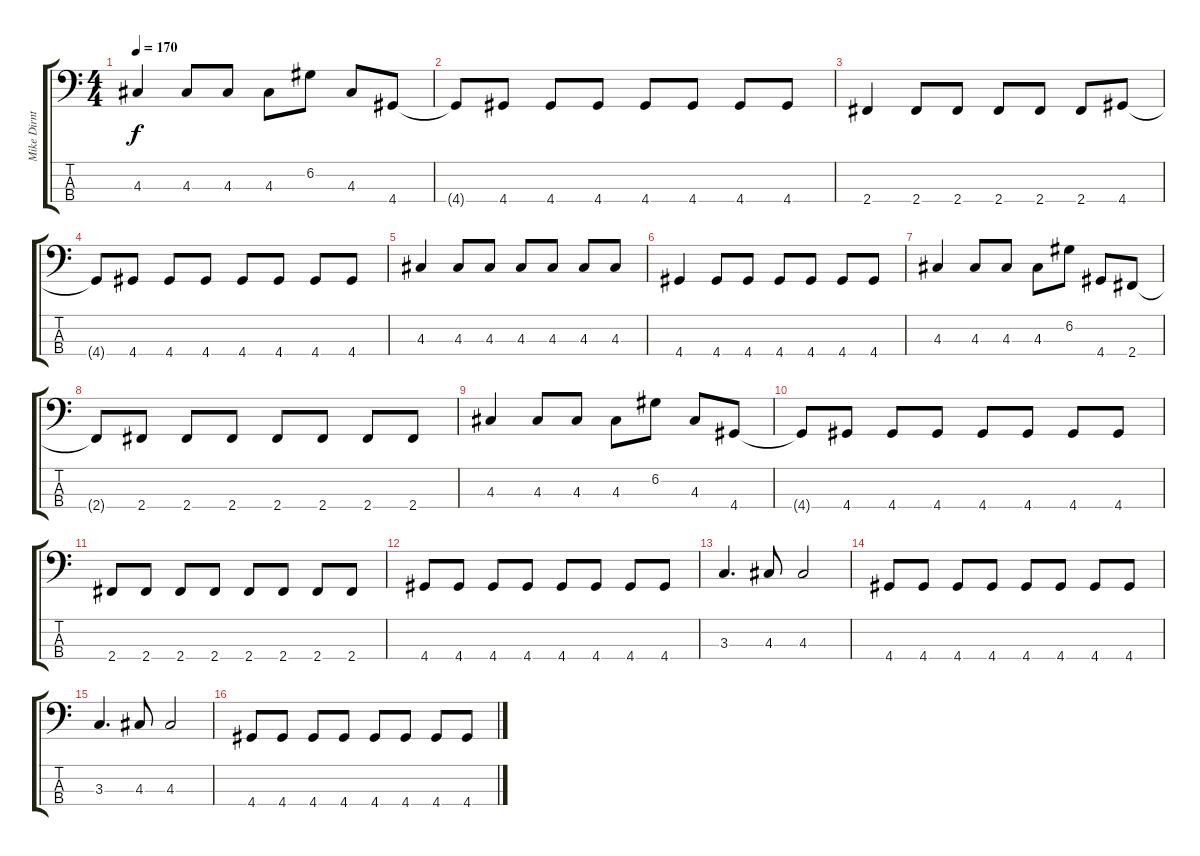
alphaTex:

\track ("Mike Dirnt" "Mike Dirnt") {instrument electricbassfinger}
\staff {score tabs}
\tuning (G2 D2 A1 E1) {hide}
\ts (4 4)
\tempo 170
\clef f4
\ks c
4.3.4{dy f} 4.3.8 4.3.8 4.3.8 6.2.8 4.3.8 4.4.8 |
4.4{t}.8 4.4.8 4.4.8 4.4.8 4.4.8 4.4.8 4.4.8 4.4.8 |
2.4.4 2.4.8 2.4.8 2.4.8 2.4.8 2.4.8 4.4.8 |
4.4{t}.8 4.4.8 4.4.8 4.4.8 4.4.8 4.4.8 4.4.8 4.4.8 |
4.3.4 4.3.8 4.3.8 4.3.8 4.3.8 4.3.8 4.3.8 |
4.4.4 4.4.8 4.4.8 4.4.8 4.4.8 4.4.8 4.4.8 |
4.3.4 4.3.8 4.3.8 4.3.8 6.2.8 4.4.8 2.4.8 |
2.4{t}.8 2.4.8 2.4.8 2.4.8 2.4.8 2.4.8 2.4.8 2.4.8 |
4.3.4 4.3.8 4.3.8 4.3.8 6.2.8 4.3.8 4.4.8 |
4.4{t}.8 4.4.8 4.4.8 4.4.8 4.4.8 4.4.8 4.4.8 4.4.8 |
2.4.8 2.4.8 2.4.8 2.4.8 2.4.8 2.4.8 2.4.8 2.4.8 |
4.4.8 4.4.8 4.4.8 4.4.8 4.4.8 4.4.8 4.4.8 4.4.8 |
3.3.4{d} 4.3.8 4.3.2 |
4.4.8 4.4.8 4.4.8 4.4.8 4.4.8 4.4.8 4.4.8 4.4.8 |
3.3.4{d} 4.3.8 4.3.2 |
4.4.8 4.4.8 4.4.8 4.4.8 4.4.8 4.4.8 4.4.8 4.4.8
